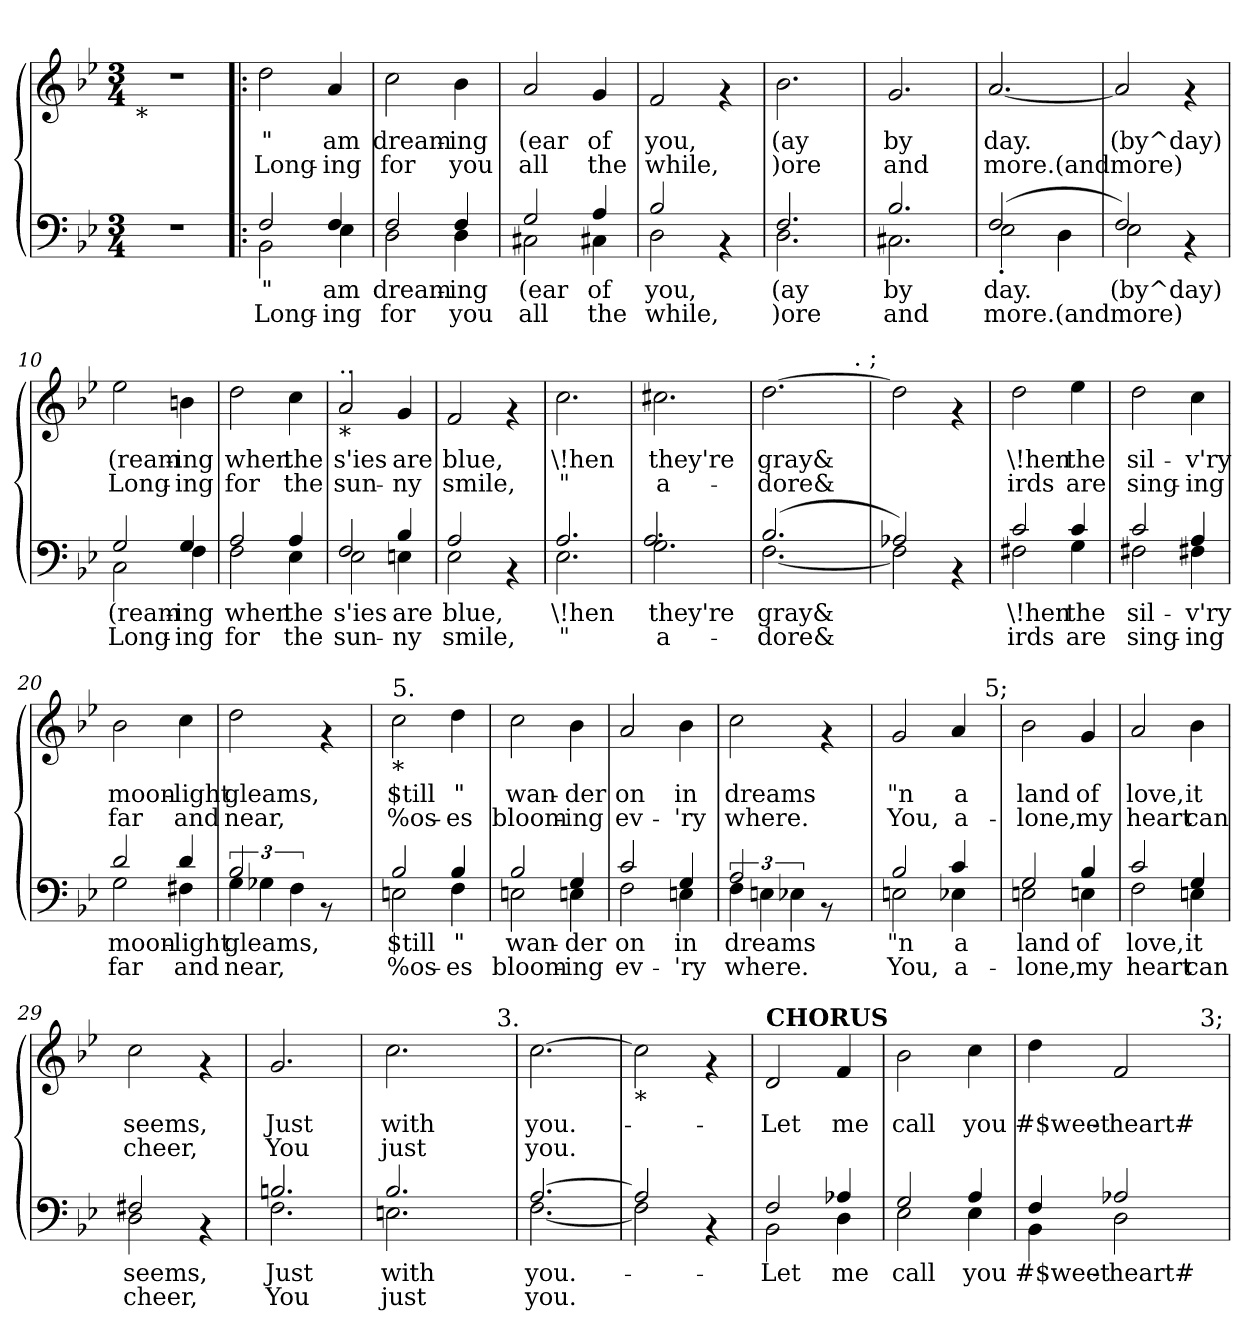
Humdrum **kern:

**kern	**text	**text	**kern	**text	**text
*part2	*part2	*part2	*part1	*part1	*part1
*staff2	*staff2	*staff2	*staff1	*staff1	*staff1
*clefF4	*	*	*clefG2	*	*
*k[b-e-]	*	*	*k[b-e-]	*	*
*B-:	*	*	*B-:	*	*
*M3/4	*	*	*M3/4	*	*
=1	=1	=1	=1	=1	=1
!	!	!	!LO:TX:b:t=*	!	!
2.r	.	.	2.r	.	.
=2!|:	=2!|:	=2!|:	=2!|:	=2!|:	=2!|:
*^	*	*	*	*	*
!	!	!LO:LY:a	!LO:LY:a	!	!LO:LY:b	!LO:LY:b
2F/	2BB-\	"	Long-	2dd\	"	Long-
!	!	!LO:LY:a	!LO:LY:a	!	!LO:LY:b	!LO:LY:b
4F/	4E-\	am	-ing	4a/	am	-ing
=3	=3	=3	=3	=3	=3	=3
!	!	!LO:LY:a	!LO:LY:a	!	!LO:LY:b	!LO:LY:b
2F/	2D\	dream-	for	2cc\	dream-	for
!	!	!LO:LY:a	!LO:LY:a	!	!LO:LY:b	!LO:LY:b
4F/	4D\	-ing	you	4b-\	-ing	you
=4	=4	=4	=4	=4	=4	=4
!	!	!LO:LY:a	!LO:LY:a	!	!LO:LY:b	!LO:LY:b
2G/	2C#X\	(ear	all	2a/	(ear	all
!	!	!LO:LY:a	!LO:LY:a	!	!LO:LY:b	!LO:LY:b
4A/	4C#X\	of	the	4g/	of	the
=5	=5	=5	=5	=5	=5	=5
!	!	!LO:LY:a	!LO:LY:a	!	!LO:LY:b	!LO:LY:b
2B-/	2D\	you,	while,	2f/	you,	while,
4rAA	4ryy	.	.	4rf	.	.
=6	=6	=6	=6	=6	=6	=6
!	!	!LO:LY:a	!LO:LY:a	!	!LO:LY:b	!LO:LY:b
2.F/	2.D\	(ay	)ore	2.b-\	(ay	)ore
=7	=7	=7	=7	=7	=7	=7
!	!	!LO:LY:a	!LO:LY:a	!	!LO:LY:b	!LO:LY:b
2.B-/	2.C#X\	by	and	2.g/	by	and
=8	=8	=8	=8	=8	=8	=8
!	!	!LO:LY:a	!LO:LY:a	!	!LO:LY:b	!LO:LY:b
(>2F/	2E-'<\	day.	more.(and	[<2.a/	day.	more.(and
4D\	4ryy	.	.	.	.	.
=9	=9	=9	=9	=9	=9	=9
!	!	!LO:LY:a	!LO:LY:a	!	!LO:LY:b	!LO:LY:b
2F/)	2E-\	(by^day)	more)	2a/]	(by^day)	more)
4rAA	4ryy	.	.	4rf	.	.
=10	=10	=10	=10	=10	=10	=10
!	!	!LO:LY:a	!LO:LY:a	!	!LO:LY:b	!LO:LY:b
2G/	2C\	(ream-	Long-	2ee-\	(ream-	Long-
!	!	!LO:LY:a	!LO:LY:a	!	!LO:LY:b	!LO:LY:b
4G/	4F\	-ing	-ing	4bn\	-ing	-ing
=11	=11	=11	=11	=11	=11	=11
!	!	!LO:LY:a	!LO:LY:a	!	!LO:LY:b	!LO:LY:b
2A/	2F\	when	for	2dd\	when	for
!	!	!LO:LY:a	!LO:LY:a	!	!LO:LY:b	!LO:LY:b
4A/	4E-\	the	the	4cc\	the	the
!!LO:LB:g=z
=12	=12	=12	=12	=12	=12	=12
!	!	!	!	!LO:TX:a:t=..	!	!
!	!	!	!	!LO:TX:b:t=*	!	!
!	!	!LO:LY:a	!LO:LY:a	!	!LO:LY:b	!LO:LY:b
2F/	2E-\	s'ies	sun-	2a/	s'ies	sun-
!	!	!LO:LY:a	!LO:LY:a	!	!LO:LY:b	!LO:LY:b
4B-/	4En\	are	-ny	4g/	are	-ny
=13	=13	=13	=13	=13	=13	=13
!	!	!LO:LY:a	!LO:LY:a	!	!LO:LY:b	!LO:LY:b
2A/	2E-\	blue,	smile,	2f/	blue,	smile,
4rAA	4ryy	.	.	4rf	.	.
=14	=14	=14	=14	=14	=14	=14
!	!	!LO:LY:a	!LO:LY:a	!	!LO:LY:b	!LO:LY:b
2.A/	2.E-\	\!hen	"	2.cc\	\!hen	"
=15	=15	=15	=15	=15	=15	=15
!	!	!LO:LY:a	!LO:LY:a	!	!LO:LY:b	!LO:LY:b
2.G'<\	2A/	they're	a-	2.cc#X\	they're	a-
.	4ryy	.	.	.	.	.
=16	=16	=16	=16	=16	=16	=16
!	!	!LO:LY:a	!LO:LY:a	!	!LO:LY:b	!LO:LY:b
*	*	*	*	*^	*	*
(>2.B-/	[<2.F\	gray&	-dore&	[>2.dd\	2ryy	gray&	-dore&
.	.	.	.	.	8.ryy	.	.
!	!	!	!	!	!LO:TX:a:t=. ;	!	!
.	.	.	.	.	16ryy	.	.
*	*	*	*	*v	*v	*	*
=17	=17	=17	=17	=17	=17	=17
2A-X/)	2F\]	.	.	2dd\]	.	.
4rAA	4ryy	.	.	4rf	.	.
=18	=18	=18	=18	=18	=18	=18
!	!	!LO:LY:a	!LO:LY:a	!	!LO:LY:b	!LO:LY:b
2c/	2F#X\	\!hen	irds	2dd\	\!hen	irds
!	!	!LO:LY:a	!LO:LY:a	!	!LO:LY:b	!LO:LY:b
4c/	4G\	the	are	4ee-\	the	are
=19	=19	=19	=19	=19	=19	=19
!	!	!LO:LY:a	!LO:LY:a	!	!LO:LY:b	!LO:LY:b
2c/	2F#X\	sil-	sing-	2dd\	sil-	sing-
!	!	!LO:LY:a	!LO:LY:a	!	!LO:LY:b	!LO:LY:b
4A/	4F#X\	-v'ry	-ing	4cc\	-v'ry	-ing
=20	=20	=20	=20	=20	=20	=20
!	!	!LO:LY:a	!LO:LY:a	!	!LO:LY:b	!LO:LY:b
2d/	2G\	moon-	far	2b-\	moon-	far
!	!	!LO:LY:a	!LO:LY:a	!	!LO:LY:b	!LO:LY:b
4d/	4F#X\	-light	and	4cc\	-light	and
=21	=21	=21	=21	=21	=21	=21
!	!	!LO:LY:a	!LO:LY:a	!	!LO:LY:b	!LO:LY:b
2B-/	6G\	gleams,	near,	2dd\	gleams,	near,
.	6G-X\	.	.	.	.	.
.	6F\	.	.	.	.	.
8rAA	8ryy	.	.	4rf	.	.
8ryy	8ryy	.	.	.	.	.
!!LO:LB:g=z
=22	=22	=22	=22	=22	=22	=22
!	!	!	!	!LO:TX:a:t=5.	!	!
!	!	!	!	!LO:TX:b:t=*	!	!
!	!	!LO:LY:a	!LO:LY:a	!	!LO:LY:b	!LO:LY:b
2B-/	2En\	$till	%os-	2cc\	$till	%os-
!	!	!LO:LY:a	!LO:LY:a	!	!LO:LY:b	!LO:LY:b
4B-/	4F\	"	-es	4dd\	"	-es
=23	=23	=23	=23	=23	=23	=23
!	!	!LO:LY:a	!LO:LY:a	!	!LO:LY:b	!LO:LY:b
2B-/	2En\	wan-	bloom-	2cc\	wan-	bloom-
!	!	!LO:LY:a	!LO:LY:a	!	!LO:LY:b	!LO:LY:b
4G/	4En\	-der	-ing	4b-\	-der	-ing
=24	=24	=24	=24	=24	=24	=24
!	!	!LO:LY:a	!LO:LY:a	!	!LO:LY:b	!LO:LY:b
2c/	2F\	on	ev-	2a/	on	ev-
!	!	!LO:LY:a	!LO:LY:a	!	!LO:LY:b	!LO:LY:b
4G/	4En\	in	-'ry	4b-\	in	-'ry
=25	=25	=25	=25	=25	=25	=25
!	!	!LO:LY:a	!LO:LY:a	!	!LO:LY:b	!LO:LY:b
2A/	6F\	dreams	where.	2cc\	dreams	where.
.	6En\	.	.	.	.	.
.	6E-X\	.	.	.	.	.
8rAA	8ryy	.	.	4rf	.	.
8ryy	8ryy	.	.	.	.	.
=26	=26	=26	=26	=26	=26	=26
!	!	!LO:LY:a	!LO:LY:a	!	!LO:LY:b	!LO:LY:b
*	*	*	*	*^	*	*
2B-/	2En\	"n	You,	2g/	2ryy	"n	You,
!	!	!LO:LY:a	!LO:LY:a	!	!	!LO:LY:b	!LO:LY:b
4c/	4E-X\	a	a-	4a/	8.ryy	a	a-
!	!	!	!	!	!LO:TX:a:t=5;	!	!
.	.	.	.	.	16ryy	.	.
=27	=27	=27	=27	=27	=27	=27	=27
!	!	!LO:LY:a	!LO:LY:a	!	!	!LO:LY:b	!LO:LY:b
*	*	*	*	*v	*v	*	*
2G/	2En\	land	-lone,	2b-\	land	-lone,
!	!	!LO:LY:a	!LO:LY:a	!	!LO:LY:b	!LO:LY:b
4B-/	4En\	of	my	4g/	of	my
=28	=28	=28	=28	=28	=28	=28
!	!	!LO:LY:a	!LO:LY:a	!	!LO:LY:b	!LO:LY:b
2c/	2F\	love,	heart	2a/	love,	heart
!	!	!LO:LY:a	!LO:LY:a	!	!LO:LY:b	!LO:LY:b
4G/	4En\	it	can	4b-\	it	can
=29	=29	=29	=29	=29	=29	=29
!	!	!LO:LY:a	!LO:LY:a	!	!LO:LY:b	!LO:LY:b
2F#X/	2D\	seems,	cheer,	2cc\	seems,	cheer,
4rAA	4ryy	.	.	4rf	.	.
=30	=30	=30	=30	=30	=30	=30
!	!	!LO:LY:a	!LO:LY:a	!	!LO:LY:b	!LO:LY:b
2.Bn/	2.F\	Just	You	2.g/	Just	You
=31	=31	=31	=31	=31	=31	=31
!	!	!LO:LY:a	!LO:LY:a	!	!LO:LY:b	!LO:LY:b
*	*	*	*	*^	*	*
2.B-/	2.En\	with	just	2.cc\	2ryy	with	just
.	.	.	.	.	8.ryy	.	.
!	!	!	!	!	!LO:TX:a:t=3.	!	!
.	.	.	.	.	16ryy	.	.
=32	=32	=32	=32	=32	=32	=32	=32
!	!	!LO:LY:a	!LO:LY:a	!	!	!LO:LY:b	!LO:LY:b
*	*	*	*	*v	*v	*	*
[<2.A/	[<2.F\	you.-	you.	[<2.cc\	you.-	you.
!!LO:LB:g=z
=33	=33	=33	=33	=33	=33	=33
!	!	!	!	!LO:TX:b:t=*	!	!
2A/]	2F\]	.	.	2cc\]	.	.
4rAA	4ryy	.	.	4rf	.	.
=34	=34	=34	=34	=34	=34	=34
!	!	!	!	!LO:TX:a:B:t=CHORUS	!	!
!	!	!LO:LY:a	!	!	!LO:LY:b	!
2F/	2BB-\	-Let	.	2d/	-Let	.
!	!	!LO:LY:a	!	!	!LO:LY:b	!
4A-X/	4D\	me	.	4f/	me	.
=35	=35	=35	=35	=35	=35	=35
!	!	!LO:LY:a	!	!	!LO:LY:b	!
2G/	2E-\	call	.	2b-\	call	.
!	!	!LO:LY:a	!	!	!LO:LY:b	!
4A/	4E-\	you	.	4cc\	you	.
=36	=36	=36	=36	=36	=36	=36
!	!	!LO:LY:a	!	!	!LO:LY:b	!
*	*	*	*	*^	*	*
4F/	4BB-\	#$weet-	.	4dd\	2ryy	#$weet-	.
!	!	!LO:LY:a	!	!	!	!LO:LY:b	!
2A-X/	2D\	-heart#	.	2f/	.	-heart#	.
.	.	.	.	.	8.ryy	.	.
!	!	!	!	!	!LO:TX:a:t=3;	!	!
.	.	.	.	.	16ryy	.	.
*v	*v	*	*	*	*	*	*
*	*	*	*v	*v	*	*
=	=	=	=	=	=
*-	*-	*-	*-	*-	*-
